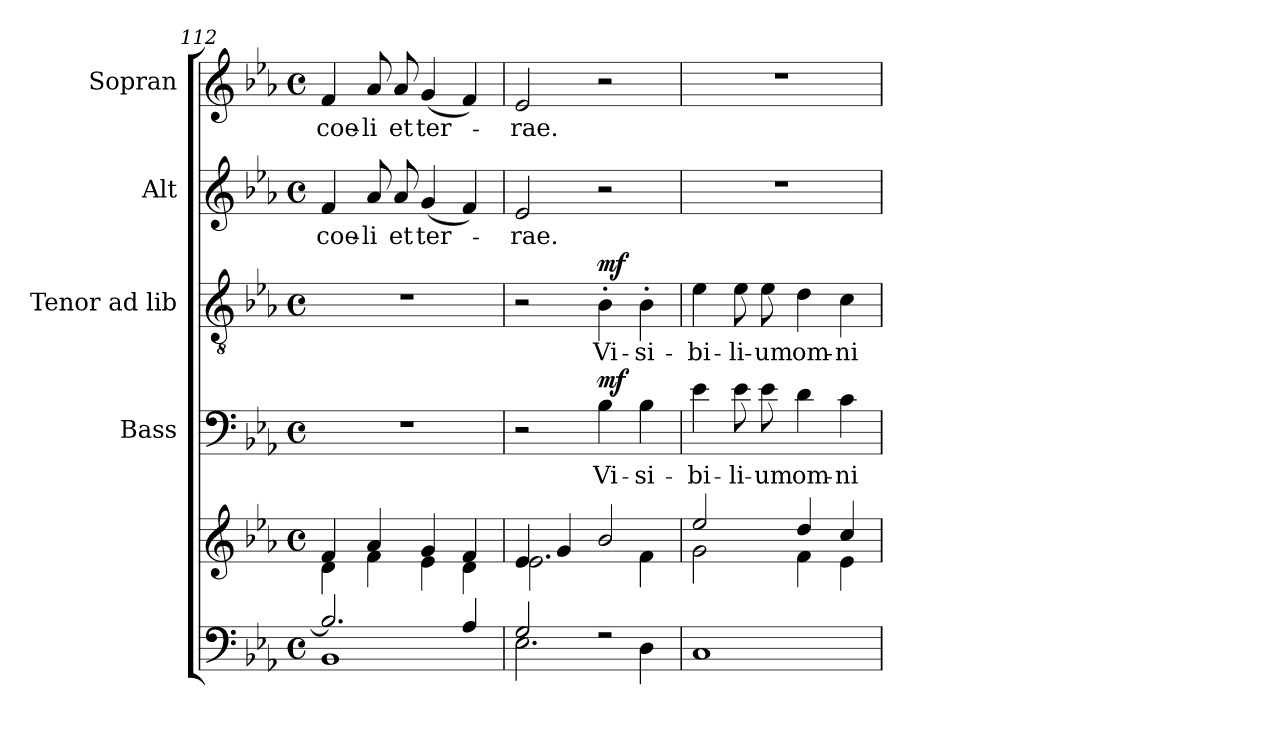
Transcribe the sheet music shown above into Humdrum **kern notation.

**kern	**kern	**kern	**text	**dynam	**kern	**text	**dynam	**kern	**text	**kern	**text
*part5	*part5	*part4	*part4	*part4	*part3	*part3	*part3	*part2	*part2	*part1	*part1
*staff6	*staff5	*staff4	*staff4	*staff4	*staff3	*staff3	*staff3	*staff2	*staff2	*staff1	*staff1
*	*	*I"Bass	*	*	*I"Tenor ad lib	*	*	*I"Alt	*	*I"Sopran	*
*	*	*I'B	*	*	*I'T	*	*	*I'A	*	*I'S	*
*clefF4	*clefG2	*clefF4	*	*	*clefGv2	*	*	*clefG2	*	*clefG2	*
*k[b-e-a-]	*k[b-e-a-]	*k[b-e-a-]	*	*	*k[b-e-a-]	*	*	*k[b-e-a-]	*	*k[b-e-a-]	*
*E-:	*E-:	*E-:	*	*	*E-:	*	*	*E-:	*	*E-:	*
*M4/4	*M4/4	*M4/4	*	*	*M4/4	*	*	*M4/4	*	*M4/4	*
*met(c)	*met(c)	*met(c)	*	*	*met(c)	*	*	*met(c)	*	*met(c)	*
=112	=112	=112	=112	=112	=112	=112	=112	=112	=112	=112	=112
*^	*^	*	*	*	*	*	*	*	*	*	*
!	!	!	!	!	!	!	!	!	!	!	!LO:LY:b	!	!LO:LY:b
2.B-/]	1BB-	4f/	4d\	1r	.	.	1r	.	.	4f/	coe-	4f/	coe-
!	!	!	!	!	!	!	!	!	!	!	!LO:LY:b	!	!LO:LY:b
.	.	4a-/	4f\	.	.	.	.	.	.	8a-/	-li	8a-/	-li
!	!	!	!	!	!	!	!	!	!	!	!LO:LY:b	!	!LO:LY:b
.	.	.	.	.	.	.	.	.	.	8a-/	et	8a-/	et
!	!	!	!	!	!	!	!	!	!	!	!LO:LY:b	!	!LO:LY:b
.	.	4g/	4e-\	.	.	.	.	.	.	(<4g/	ter-	(<4g/	ter-
4A-/	.	4f/	4d\	.	.	.	.	.	.	4f/)	.	4f/)	.
=113	=113	=113	=113	=113	=113	=113	=113	=113	=113	=113	=113	=113	=113
!	!	!	!	!	!	!	!	!	!	!	!LO:LY:b	!	!LO:LY:b
2G/	2.E-\	4e-/	2.e-\	2r	.	.	2r	.	.	2e-/	-rae.	2e-/	-rae.
.	.	4g/	.	.	.	.	.	.	.	.	.	.	.
!	!	!	!	!	!LO:LY:b	!LO:DY:a	!	!LO:LY:b	!LO:DY:a	!	!	!	!
2rF	.	2b-/	.	4B-\	Vi-	mf	4B-'>\	Vi-	mf	2r	.	2r	.
!	!	!	!	!	!LO:LY:b	!	!	!LO:LY:b	!	!	!	!	!
.	4D\	.	4f\	4B-\	-si-	.	4B-'>\	-si-	.	.	.	.	.
=114	=114	=114	=114	=114	=114	=114	=114	=114	=114	=114	=114	=114	=114
!	!	!	!	!	!LO:LY:b	!	!	!LO:LY:b	!	!	!	!	!
*v	*v	*	*	*	*	*	*	*	*	*	*	*	*
1C	2ee-/	2g\	4e-\	-bi-	.	4e-\	-bi-	.	1r	.	1r	.
!	!	!	!	!LO:LY:b	!	!	!LO:LY:b	!	!	!	!	!
.	.	.	8e-\	-li-	.	8e-\	-li-	.	.	.	.	.
!	!	!	!	!LO:LY:b	!	!	!LO:LY:b	!	!	!	!	!
.	.	.	8e-\	-um	.	8e-\	-um	.	.	.	.	.
!	!	!	!	!LO:LY:b	!	!	!LO:LY:b	!	!	!	!	!
.	4dd/	4f\	4d\	om-	.	4d\	om-	.	.	.	.	.
!	!	!	!	!LO:LY:b	!	!	!LO:LY:b	!	!	!	!	!
.	4cc/	4e-\	4c\	-ni-	.	4c\	-ni-	.	.	.	.	.
*	*v	*v	*	*	*	*	*	*	*	*	*	*
=	=	=	=	=	=	=	=	=	=	=	=
*-	*-	*-	*-	*-	*-	*-	*-	*-	*-	*-	*-
